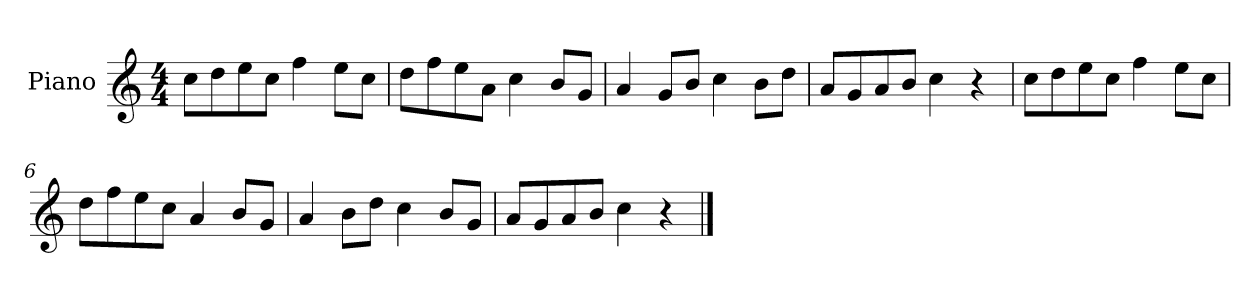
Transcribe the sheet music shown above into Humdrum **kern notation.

**kern
*part1
*staff1
*I"Piano
*I'P-no
*clefG2
*k[]
*M4/4
*MM90
=1
8cc\L
8dd\
8ee\
8cc\J
4ff\
8ee\L
8cc\J
=2
8dd\L
8ff\
8ee\
8a\J
4cc\
8b/L
8g/J
=3
4a/
8g/L
8b/J
4cc\
8b\L
8dd\J
=4
8a/L
8g/
8a/
8b/J
4cc\
4r
=5
8cc\L
8dd\
8ee\
8cc\J
4ff\
8ee\L
8cc\J
=6
8dd\L
8ff\
8ee\
8cc\J
4a/
8b/L
8g/J
!!LO:LB:g=z
=7
4a/
8b\L
8dd\J
4cc\
8b/L
8g/J
=8
8a/L
8g/
8a/
8b/J
4cc\
4r
==
*-
